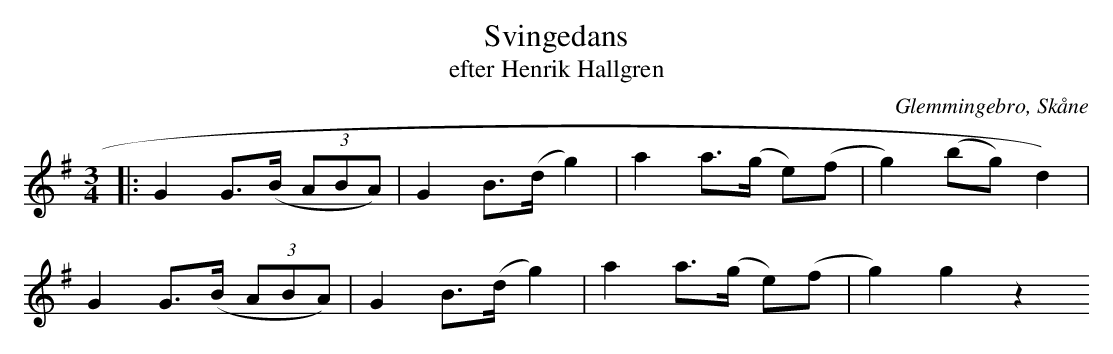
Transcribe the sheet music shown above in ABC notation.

X:1
T:Svingedans
T:efter Henrik Hallgren
O:Glemmingebro, Skåne
M:3/4
L:1/8
K:G
|: G2 G>(B (3ABA) | G2 B>(d g2) | a2 a>(g e)(f | g2) (bg) d2) |
G2 G>(B (3ABA) | G2 B>(d g2) | a2 a>(g e)(f | g2) g2 z2
